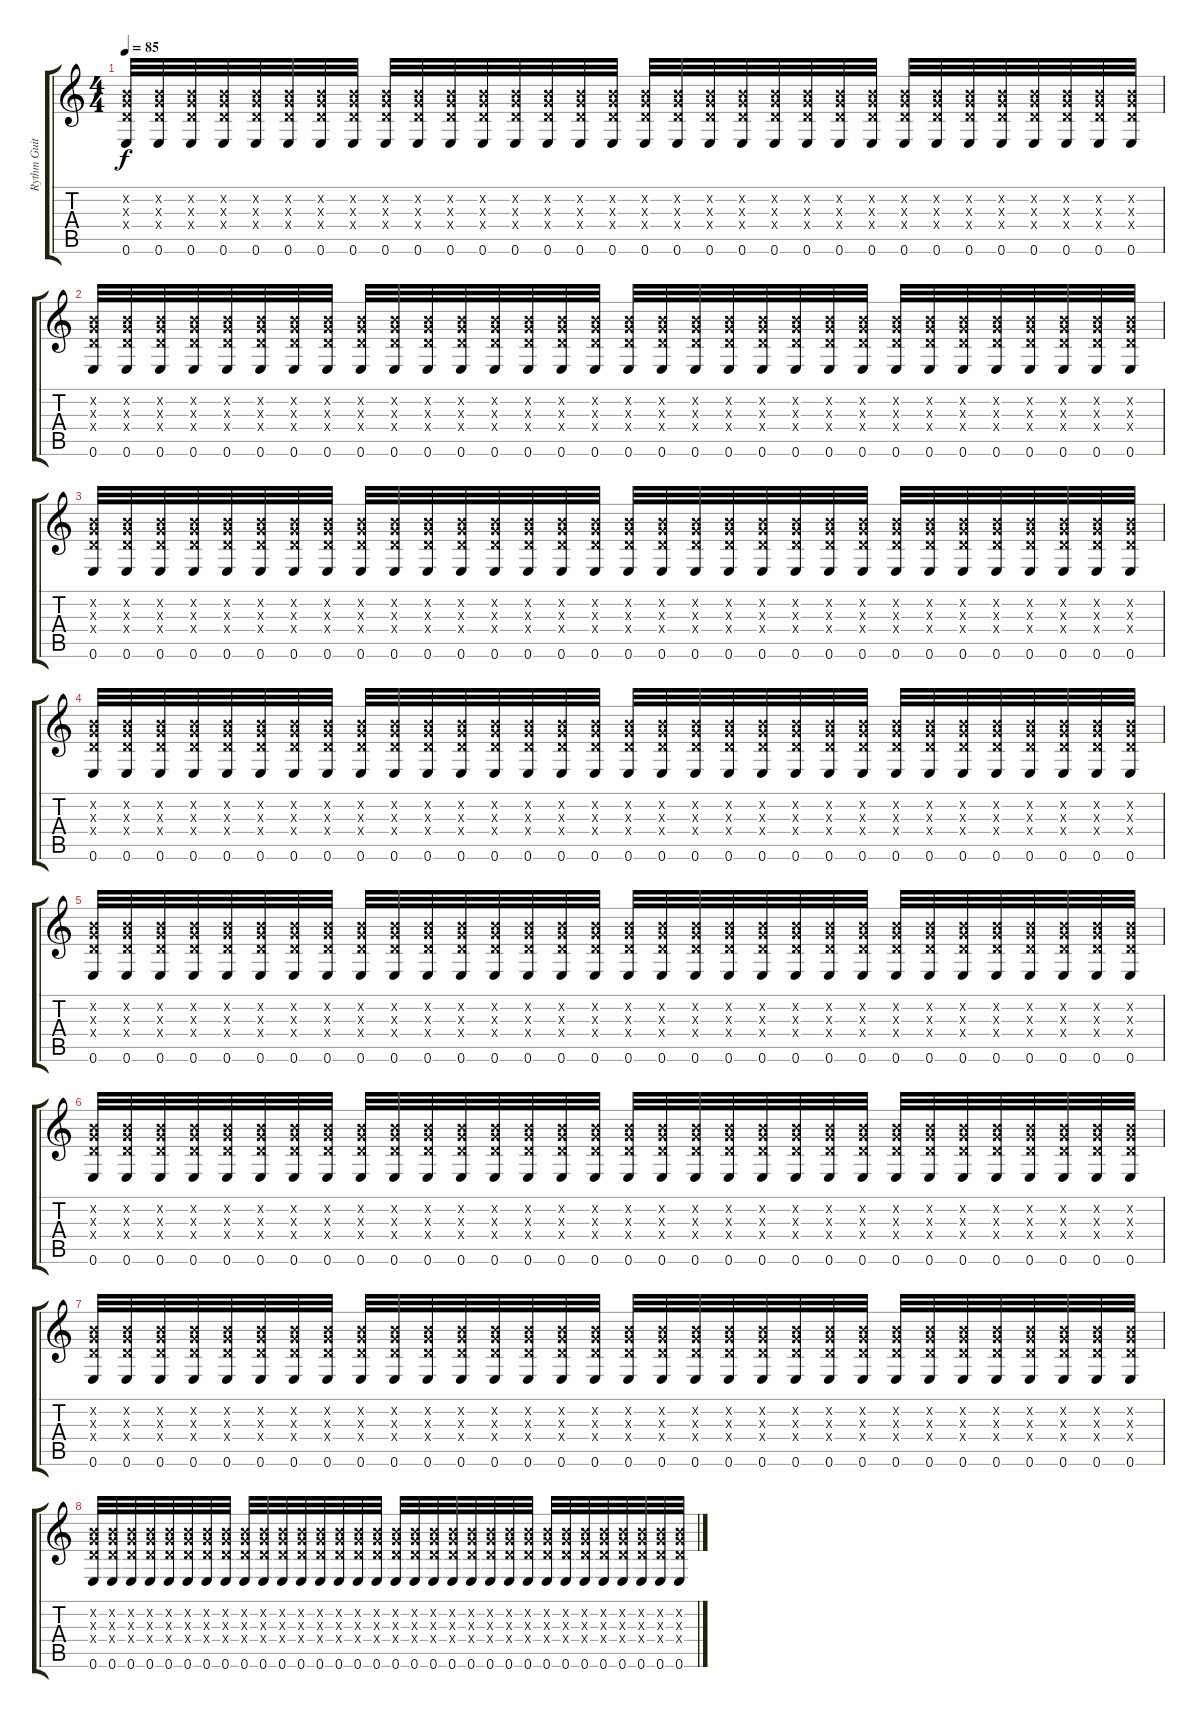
\track ("Rythm Guitar" "Rythm Guit") {instrument distortionguitar}
\staff {score tabs}
\tuning (E4 B3 G3 D3 A2 E2) {hide}
\ts (4 4)
\tempo 85
\clef g2
\ks c
(0.2{x} 0.3{x} 0.4{x} 0.6).32{dy f instrument distortionguitar} (0.2{x} 0.3{x} 0.4{x} 0.6).32 (0.2{x} 0.3{x} 0.4{x} 0.6).32 (0.2{x} 0.3{x} 0.4{x} 0.6).32 (0.2{x} 0.3{x} 0.4{x} 0.6).32 (0.2{x} 0.3{x} 0.4{x} 0.6).32 (0.2{x} 0.3{x} 0.4{x} 0.6).32 (0.2{x} 0.3{x} 0.4{x} 0.6).32 (0.2{x} 0.3{x} 0.4{x} 0.6).32 (0.2{x} 0.3{x} 0.4{x} 0.6).32 (0.2{x} 0.3{x} 0.4{x} 0.6).32 (0.2{x} 0.3{x} 0.4{x} 0.6).32 (0.2{x} 0.3{x} 0.4{x} 0.6).32 (0.2{x} 0.3{x} 0.4{x} 0.6).32 (0.2{x} 0.3{x} 0.4{x} 0.6).32 (0.2{x} 0.3{x} 0.4{x} 0.6).32 (0.2{x} 0.3{x} 0.4{x} 0.6).32 (0.2{x} 0.3{x} 0.4{x} 0.6).32 (0.2{x} 0.3{x} 0.4{x} 0.6).32 (0.2{x} 0.3{x} 0.4{x} 0.6).32 (0.2{x} 0.3{x} 0.4{x} 0.6).32 (0.2{x} 0.3{x} 0.4{x} 0.6).32 (0.2{x} 0.3{x} 0.4{x} 0.6).32 (0.2{x} 0.3{x} 0.4{x} 0.6).32 (0.2{x} 0.3{x} 0.4{x} 0.6).32 (0.2{x} 0.3{x} 0.4{x} 0.6).32 (0.2{x} 0.3{x} 0.4{x} 0.6).32 (0.2{x} 0.3{x} 0.4{x} 0.6).32 (0.2{x} 0.3{x} 0.4{x} 0.6).32 (0.2{x} 0.3{x} 0.4{x} 0.6).32 (0.2{x} 0.3{x} 0.4{x} 0.6).32 (0.2{x} 0.3{x} 0.4{x} 0.6).32 |
(0.2{x} 0.3{x} 0.4{x} 0.6).32 (0.2{x} 0.3{x} 0.4{x} 0.6).32 (0.2{x} 0.3{x} 0.4{x} 0.6).32 (0.2{x} 0.3{x} 0.4{x} 0.6).32 (0.2{x} 0.3{x} 0.4{x} 0.6).32 (0.2{x} 0.3{x} 0.4{x} 0.6).32 (0.2{x} 0.3{x} 0.4{x} 0.6).32 (0.2{x} 0.3{x} 0.4{x} 0.6).32 (0.2{x} 0.3{x} 0.4{x} 0.6).32 (0.2{x} 0.3{x} 0.4{x} 0.6).32 (0.2{x} 0.3{x} 0.4{x} 0.6).32 (0.2{x} 0.3{x} 0.4{x} 0.6).32 (0.2{x} 0.3{x} 0.4{x} 0.6).32 (0.2{x} 0.3{x} 0.4{x} 0.6).32 (0.2{x} 0.3{x} 0.4{x} 0.6).32 (0.2{x} 0.3{x} 0.4{x} 0.6).32 (0.2{x} 0.3{x} 0.4{x} 0.6).32 (0.2{x} 0.3{x} 0.4{x} 0.6).32 (0.2{x} 0.3{x} 0.4{x} 0.6).32 (0.2{x} 0.3{x} 0.4{x} 0.6).32 (0.2{x} 0.3{x} 0.4{x} 0.6).32 (0.2{x} 0.3{x} 0.4{x} 0.6).32 (0.2{x} 0.3{x} 0.4{x} 0.6).32 (0.2{x} 0.3{x} 0.4{x} 0.6).32 (0.2{x} 0.3{x} 0.4{x} 0.6).32 (0.2{x} 0.3{x} 0.4{x} 0.6).32 (0.2{x} 0.3{x} 0.4{x} 0.6).32 (0.2{x} 0.3{x} 0.4{x} 0.6).32 (0.2{x} 0.3{x} 0.4{x} 0.6).32 (0.2{x} 0.3{x} 0.4{x} 0.6).32 (0.2{x} 0.3{x} 0.4{x} 0.6).32 (0.2{x} 0.3{x} 0.4{x} 0.6).32 |
(0.2{x} 0.3{x} 0.4{x} 0.6).32 (0.2{x} 0.3{x} 0.4{x} 0.6).32 (0.2{x} 0.3{x} 0.4{x} 0.6).32 (0.2{x} 0.3{x} 0.4{x} 0.6).32 (0.2{x} 0.3{x} 0.4{x} 0.6).32 (0.2{x} 0.3{x} 0.4{x} 0.6).32 (0.2{x} 0.3{x} 0.4{x} 0.6).32 (0.2{x} 0.3{x} 0.4{x} 0.6).32 (0.2{x} 0.3{x} 0.4{x} 0.6).32 (0.2{x} 0.3{x} 0.4{x} 0.6).32 (0.2{x} 0.3{x} 0.4{x} 0.6).32 (0.2{x} 0.3{x} 0.4{x} 0.6).32 (0.2{x} 0.3{x} 0.4{x} 0.6).32 (0.2{x} 0.3{x} 0.4{x} 0.6).32 (0.2{x} 0.3{x} 0.4{x} 0.6).32 (0.2{x} 0.3{x} 0.4{x} 0.6).32 (0.2{x} 0.3{x} 0.4{x} 0.6).32 (0.2{x} 0.3{x} 0.4{x} 0.6).32 (0.2{x} 0.3{x} 0.4{x} 0.6).32 (0.2{x} 0.3{x} 0.4{x} 0.6).32 (0.2{x} 0.3{x} 0.4{x} 0.6).32 (0.2{x} 0.3{x} 0.4{x} 0.6).32 (0.2{x} 0.3{x} 0.4{x} 0.6).32 (0.2{x} 0.3{x} 0.4{x} 0.6).32 (0.2{x} 0.3{x} 0.4{x} 0.6).32 (0.2{x} 0.3{x} 0.4{x} 0.6).32 (0.2{x} 0.3{x} 0.4{x} 0.6).32 (0.2{x} 0.3{x} 0.4{x} 0.6).32 (0.2{x} 0.3{x} 0.4{x} 0.6).32 (0.2{x} 0.3{x} 0.4{x} 0.6).32 (0.2{x} 0.3{x} 0.4{x} 0.6).32 (0.2{x} 0.3{x} 0.4{x} 0.6).32 |
(0.2{x} 0.3{x} 0.4{x} 0.6).32 (0.2{x} 0.3{x} 0.4{x} 0.6).32 (0.2{x} 0.3{x} 0.4{x} 0.6).32 (0.2{x} 0.3{x} 0.4{x} 0.6).32 (0.2{x} 0.3{x} 0.4{x} 0.6).32 (0.2{x} 0.3{x} 0.4{x} 0.6).32 (0.2{x} 0.3{x} 0.4{x} 0.6).32 (0.2{x} 0.3{x} 0.4{x} 0.6).32 (0.2{x} 0.3{x} 0.4{x} 0.6).32 (0.2{x} 0.3{x} 0.4{x} 0.6).32 (0.2{x} 0.3{x} 0.4{x} 0.6).32 (0.2{x} 0.3{x} 0.4{x} 0.6).32 (0.2{x} 0.3{x} 0.4{x} 0.6).32 (0.2{x} 0.3{x} 0.4{x} 0.6).32 (0.2{x} 0.3{x} 0.4{x} 0.6).32 (0.2{x} 0.3{x} 0.4{x} 0.6).32 (0.2{x} 0.3{x} 0.4{x} 0.6).32 (0.2{x} 0.3{x} 0.4{x} 0.6).32 (0.2{x} 0.3{x} 0.4{x} 0.6).32 (0.2{x} 0.3{x} 0.4{x} 0.6).32 (0.2{x} 0.3{x} 0.4{x} 0.6).32 (0.2{x} 0.3{x} 0.4{x} 0.6).32 (0.2{x} 0.3{x} 0.4{x} 0.6).32 (0.2{x} 0.3{x} 0.4{x} 0.6).32 (0.2{x} 0.3{x} 0.4{x} 0.6).32 (0.2{x} 0.3{x} 0.4{x} 0.6).32 (0.2{x} 0.3{x} 0.4{x} 0.6).32 (0.2{x} 0.3{x} 0.4{x} 0.6).32 (0.2{x} 0.3{x} 0.4{x} 0.6).32 (0.2{x} 0.3{x} 0.4{x} 0.6).32 (0.2{x} 0.3{x} 0.4{x} 0.6).32 (0.2{x} 0.3{x} 0.4{x} 0.6).32 |
(0.2{x} 0.3{x} 0.4{x} 0.6).32 (0.2{x} 0.3{x} 0.4{x} 0.6).32 (0.2{x} 0.3{x} 0.4{x} 0.6).32 (0.2{x} 0.3{x} 0.4{x} 0.6).32 (0.2{x} 0.3{x} 0.4{x} 0.6).32 (0.2{x} 0.3{x} 0.4{x} 0.6).32 (0.2{x} 0.3{x} 0.4{x} 0.6).32 (0.2{x} 0.3{x} 0.4{x} 0.6).32 (0.2{x} 0.3{x} 0.4{x} 0.6).32 (0.2{x} 0.3{x} 0.4{x} 0.6).32 (0.2{x} 0.3{x} 0.4{x} 0.6).32 (0.2{x} 0.3{x} 0.4{x} 0.6).32 (0.2{x} 0.3{x} 0.4{x} 0.6).32 (0.2{x} 0.3{x} 0.4{x} 0.6).32 (0.2{x} 0.3{x} 0.4{x} 0.6).32 (0.2{x} 0.3{x} 0.4{x} 0.6).32 (0.2{x} 0.3{x} 0.4{x} 0.6).32 (0.2{x} 0.3{x} 0.4{x} 0.6).32 (0.2{x} 0.3{x} 0.4{x} 0.6).32 (0.2{x} 0.3{x} 0.4{x} 0.6).32 (0.2{x} 0.3{x} 0.4{x} 0.6).32 (0.2{x} 0.3{x} 0.4{x} 0.6).32 (0.2{x} 0.3{x} 0.4{x} 0.6).32 (0.2{x} 0.3{x} 0.4{x} 0.6).32 (0.2{x} 0.3{x} 0.4{x} 0.6).32 (0.2{x} 0.3{x} 0.4{x} 0.6).32 (0.2{x} 0.3{x} 0.4{x} 0.6).32 (0.2{x} 0.3{x} 0.4{x} 0.6).32 (0.2{x} 0.3{x} 0.4{x} 0.6).32 (0.2{x} 0.3{x} 0.4{x} 0.6).32 (0.2{x} 0.3{x} 0.4{x} 0.6).32 (0.2{x} 0.3{x} 0.4{x} 0.6).32 |
(0.2{x} 0.3{x} 0.4{x} 0.6).32 (0.2{x} 0.3{x} 0.4{x} 0.6).32 (0.2{x} 0.3{x} 0.4{x} 0.6).32 (0.2{x} 0.3{x} 0.4{x} 0.6).32 (0.2{x} 0.3{x} 0.4{x} 0.6).32 (0.2{x} 0.3{x} 0.4{x} 0.6).32 (0.2{x} 0.3{x} 0.4{x} 0.6).32 (0.2{x} 0.3{x} 0.4{x} 0.6).32 (0.2{x} 0.3{x} 0.4{x} 0.6).32 (0.2{x} 0.3{x} 0.4{x} 0.6).32 (0.2{x} 0.3{x} 0.4{x} 0.6).32 (0.2{x} 0.3{x} 0.4{x} 0.6).32 (0.2{x} 0.3{x} 0.4{x} 0.6).32 (0.2{x} 0.3{x} 0.4{x} 0.6).32 (0.2{x} 0.3{x} 0.4{x} 0.6).32 (0.2{x} 0.3{x} 0.4{x} 0.6).32 (0.2{x} 0.3{x} 0.4{x} 0.6).32 (0.2{x} 0.3{x} 0.4{x} 0.6).32 (0.2{x} 0.3{x} 0.4{x} 0.6).32 (0.2{x} 0.3{x} 0.4{x} 0.6).32 (0.2{x} 0.3{x} 0.4{x} 0.6).32 (0.2{x} 0.3{x} 0.4{x} 0.6).32 (0.2{x} 0.3{x} 0.4{x} 0.6).32 (0.2{x} 0.3{x} 0.4{x} 0.6).32 (0.2{x} 0.3{x} 0.4{x} 0.6).32 (0.2{x} 0.3{x} 0.4{x} 0.6).32 (0.2{x} 0.3{x} 0.4{x} 0.6).32 (0.2{x} 0.3{x} 0.4{x} 0.6).32 (0.2{x} 0.3{x} 0.4{x} 0.6).32 (0.2{x} 0.3{x} 0.4{x} 0.6).32 (0.2{x} 0.3{x} 0.4{x} 0.6).32 (0.2{x} 0.3{x} 0.4{x} 0.6).32 |
(0.2{x} 0.3{x} 0.4{x} 0.6).32 (0.2{x} 0.3{x} 0.4{x} 0.6).32 (0.2{x} 0.3{x} 0.4{x} 0.6).32 (0.2{x} 0.3{x} 0.4{x} 0.6).32 (0.2{x} 0.3{x} 0.4{x} 0.6).32 (0.2{x} 0.3{x} 0.4{x} 0.6).32 (0.2{x} 0.3{x} 0.4{x} 0.6).32 (0.2{x} 0.3{x} 0.4{x} 0.6).32 (0.2{x} 0.3{x} 0.4{x} 0.6).32 (0.2{x} 0.3{x} 0.4{x} 0.6).32 (0.2{x} 0.3{x} 0.4{x} 0.6).32 (0.2{x} 0.3{x} 0.4{x} 0.6).32 (0.2{x} 0.3{x} 0.4{x} 0.6).32 (0.2{x} 0.3{x} 0.4{x} 0.6).32 (0.2{x} 0.3{x} 0.4{x} 0.6).32 (0.2{x} 0.3{x} 0.4{x} 0.6).32 (0.2{x} 0.3{x} 0.4{x} 0.6).32 (0.2{x} 0.3{x} 0.4{x} 0.6).32 (0.2{x} 0.3{x} 0.4{x} 0.6).32 (0.2{x} 0.3{x} 0.4{x} 0.6).32 (0.2{x} 0.3{x} 0.4{x} 0.6).32 (0.2{x} 0.3{x} 0.4{x} 0.6).32 (0.2{x} 0.3{x} 0.4{x} 0.6).32 (0.2{x} 0.3{x} 0.4{x} 0.6).32 (0.2{x} 0.3{x} 0.4{x} 0.6).32 (0.2{x} 0.3{x} 0.4{x} 0.6).32 (0.2{x} 0.3{x} 0.4{x} 0.6).32 (0.2{x} 0.3{x} 0.4{x} 0.6).32 (0.2{x} 0.3{x} 0.4{x} 0.6).32 (0.2{x} 0.3{x} 0.4{x} 0.6).32 (0.2{x} 0.3{x} 0.4{x} 0.6).32 (0.2{x} 0.3{x} 0.4{x} 0.6).32 |
(0.2{x} 0.3{x} 0.4{x} 0.6).32 (0.2{x} 0.3{x} 0.4{x} 0.6).32 (0.2{x} 0.3{x} 0.4{x} 0.6).32 (0.2{x} 0.3{x} 0.4{x} 0.6).32 (0.2{x} 0.3{x} 0.4{x} 0.6).32 (0.2{x} 0.3{x} 0.4{x} 0.6).32 (0.2{x} 0.3{x} 0.4{x} 0.6).32 (0.2{x} 0.3{x} 0.4{x} 0.6).32 (0.2{x} 0.3{x} 0.4{x} 0.6).32 (0.2{x} 0.3{x} 0.4{x} 0.6).32 (0.2{x} 0.3{x} 0.4{x} 0.6).32 (0.2{x} 0.3{x} 0.4{x} 0.6).32 (0.2{x} 0.3{x} 0.4{x} 0.6).32 (0.2{x} 0.3{x} 0.4{x} 0.6).32 (0.2{x} 0.3{x} 0.4{x} 0.6).32 (0.2{x} 0.3{x} 0.4{x} 0.6).32 (0.2{x} 0.3{x} 0.4{x} 0.6).32 (0.2{x} 0.3{x} 0.4{x} 0.6).32 (0.2{x} 0.3{x} 0.4{x} 0.6).32 (0.2{x} 0.3{x} 0.4{x} 0.6).32 (0.2{x} 0.3{x} 0.4{x} 0.6).32 (0.2{x} 0.3{x} 0.4{x} 0.6).32 (0.2{x} 0.3{x} 0.4{x} 0.6).32 (0.2{x} 0.3{x} 0.4{x} 0.6).32 (0.2{x} 0.3{x} 0.4{x} 0.6).32 (0.2{x} 0.3{x} 0.4{x} 0.6).32 (0.2{x} 0.3{x} 0.4{x} 0.6).32 (0.2{x} 0.3{x} 0.4{x} 0.6).32 (0.2{x} 0.3{x} 0.4{x} 0.6).32 (0.2{x} 0.3{x} 0.4{x} 0.6).32 (0.2{x} 0.3{x} 0.4{x} 0.6).32 (0.2{x} 0.3{x} 0.4{x} 0.6).32
